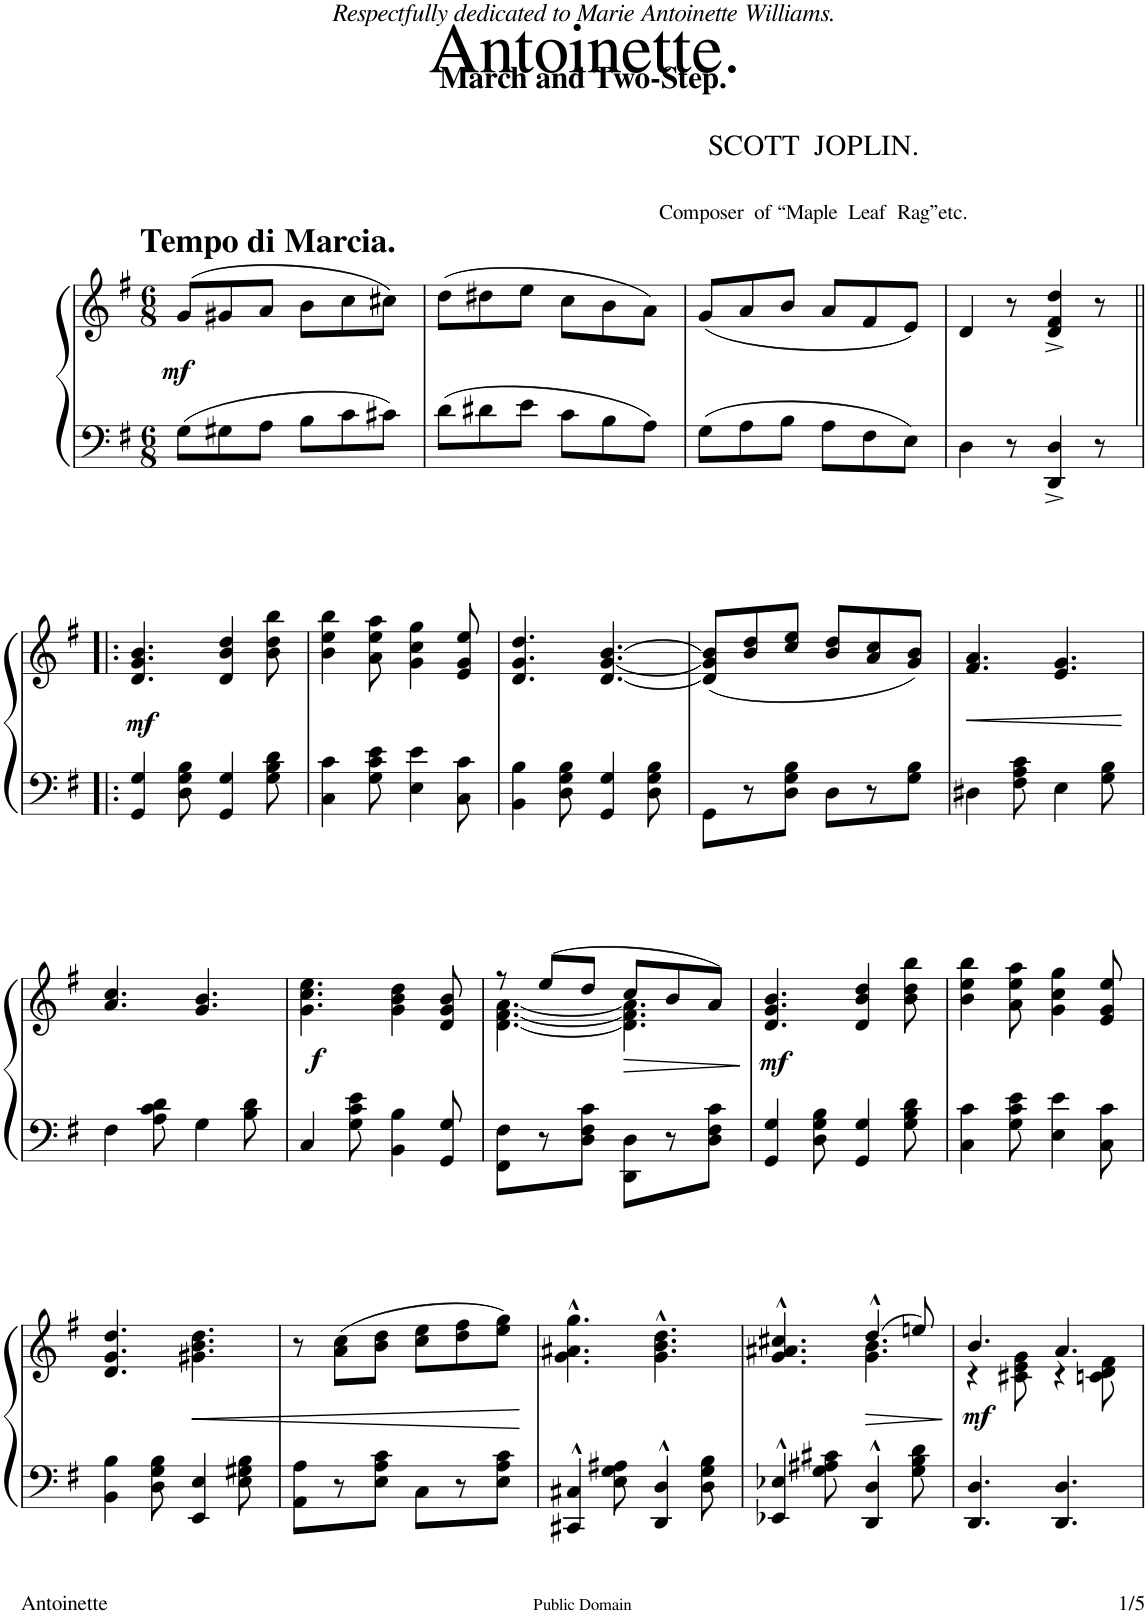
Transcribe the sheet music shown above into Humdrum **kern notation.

**kern	**kern	**dynam
*part1	*part1	*part1
*staff2	*staff1	*staff1/2
*I"Piano	*	*
*I'Pno.	*	*
*clefF4	*clefG2	*
*k[f#]	*k[f#]	*
*M6/8	*M6/8	*
=1	=1	=1
!	!LO:TX:a:B:t=Tempo di Marcia.	!
!	!	!LO:DY:b
8G\L	(8g/L	mf
8G#X\	8g#X/	.
8A\J	8a/J	.
8B\L	8b\L	.
8c\	8cc\	.
8c#X\J	8cc#X\J)	.
=2	=2	=2
8d\L	(8dd\L	.
8d#X\	8dd#X\	.
8e\J	8ee\J	.
8c\L	8cc\L	.
8B\	8b\	.
8A\J	8a\J)	.
=3	=3	=3
8G\L	(8g/L	.
8A\	8a/	.
8B\J	8b/J	.
8A\L	8a/L	.
8F#\	8f#/	.
8E\J	8e/J)	.
=4	=4	=4
4D\	4d/	.
8r	8r	.
4DD/^< 4D/^<	4d/^< 4f#/^< 4dd/^<	.
8r	8r	.
!!LO:LB:g=z
=5!|:	=5!|:	=5!|:
!	!	!LO:DY:b
4GG/ 4G/	4.d/ 4.g/ 4.b/	mf
8D\ 8G\ 8B\	.	.
4GG/ 4G/	4d/ 4b/ 4dd/	.
8G\ 8B\ 8d\	8b\ 8dd\ 8bb\	.
=6	=6	=6
4C\ 4c\	4b\ 4ee\ 4bb\	.
8G\ 8c\ 8e\	8a\ 8ee\ 8aa\	.
4E\ 4e\	4g\ 4cc\ 4gg\	.
8C\ 8c\	8e/ 8g/ 8ee/	.
=7	=7	=7
4BB\ 4B\	4.d/ 4.g/ 4.dd/	.
8D\ 8G\ 8B\	.	.
4GG/ 4G/	[4.d/ [4.g/ [4.b/	.
8D\ 8G\ 8B\	.	.
=8	=8	=8
8GG\L	(8d/] 8g/] 8b/]L	.
8r	8b/ 8dd/	.
8D\ 8G\ 8B\J	8cc/ 8ee/J	.
8D\L	8b/ 8dd/L	.
8r	8a/ 8cc/	.
8G\ 8B\J	8g/ 8b/J)	.
=9	=9	=9
!	!	!LO:HP:b
4D#X\	4.f#/ 4.a/	<
8F#\ 8A\ 8c\	.	.
4E\	4.e/ 4.g/	.
8G\ 8B\	.	.
.	.	[
!!LO:LB:g=z
=10	=10	=10
4F#\	4.a/ 4.cc/	.
8A\ 8c\ 8d\	.	.
4G\	4.g/ 4.b/	.
8B\ 8d\	.	.
=11	=11	=11
!	!	!LO:DY:b
4C/	4.g\ 4.cc\ 4.ee\	f
8G\ 8c\ 8e\	.	.
4BB\ 4B\	4g\ 4b\ 4dd\	.
8GG/ 8G/	8d/ 8g/ 8b/	.
=12	=12	=12
*	*^	*
8FF#\ 8F#\L	8r	[4.d\ [4.f#\ [4.a\	.
8r	(8ee/L	.	.
8D\ 8F#\ 8c\J	8dd/J	.	.
!	!	!	!LO:HP:b
8DD\ 8D\L	8cc/L	4.d\] 4.f#\] 4.a\]	>
8r	8b/	.	.
8D\ 8F#\ 8c\J	8a/J)	.	.
*	*v	*v	*
.	.	]
=13	=13	=13
!	!	!LO:DY:b
4GG/ 4G/	4.d/ 4.g/ 4.b/	mf
8D\ 8G\ 8B\	.	.
4GG/ 4G/	4d/ 4b/ 4dd/	.
8G\ 8B\ 8d\	8b\ 8dd\ 8bb\	.
=14	=14	=14
4C\ 4c\	4b\ 4ee\ 4bb\	.
8G\ 8c\ 8e\	8a\ 8ee\ 8aa\	.
4E\ 4e\	4g\ 4cc\ 4gg\	.
8C\ 8c\	8e/ 8g/ 8ee/	.
!!LO:LB:g=z
=15	=15	=15
4BB\ 4B\	4.d/ 4.g/ 4.dd/	.
8D\ 8G\ 8B\	.	.
!	!	!LO:HP:b
4EE/ 4E/	4.g#X\ 4.b\ 4.dd\	<
8E\ 8G#X\ 8B\	.	.
=16	=16	=16
8AA\ 8A\L	8r	.
8r	(8a\ 8cc\L	.
8E\ 8A\ 8c\J	8b\ 8dd\J	.
8C\L	8cc\ 8ee\L	.
8r	8dd\ 8ff#\	.
8E\ 8A\ 8c\J	8ee\ 8gg\J)	.
.	.	[
=17	=17	=17
4CC#X/^^ 4C#X/^^	4.g\^^ 4.a#X\^^ 4.gg\^^	.
8E\ 8G\ 8A#X\	.	.
4DD/^^ 4D/^^	4.g\^^ 4.b\^^ 4.dd\^^	.
8D\ 8G\ 8B\	.	.
=18	=18	=18
*	*^	*
4EE-X/^^ 4E-X/^^	4.g/^^ 4.a#X/^^ 4.cc#X/^^	4.ryy	.
8G\ 8A#X\ 8c#X\	.	.	.
!	!	!	!LO:HP:b
4DD/^^ 4D/^^	(4dd^^/	4.g\ 4.b\	>
8G\ 8B\ 8d\	8een/)	.	.
*	*v	*v	*
.	.	]
=19	=19	=19
*	*^	*
!	!	!	!LO:DY:b
4.DD/ 4.D/	4.b/	4r	mf
.	.	8c#X\ 8e\ 8g\	.
4.DD/ 4.D/	4.a/	4r	.
.	.	8cn\ 8d\ 8f#\	.
*	*v	*v	*
=	=	=
*-	*-	*-
